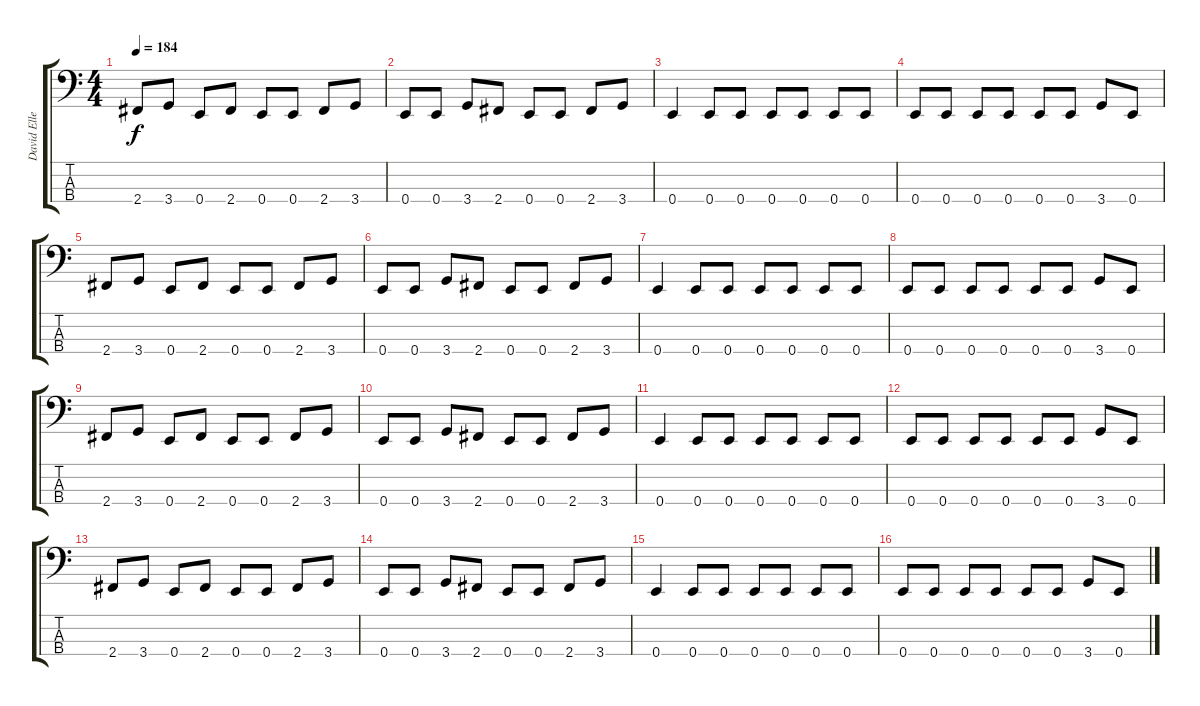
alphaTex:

\track ("David Ellefson" "David Elle") {instrument electricbassfinger}
\staff {score tabs}
\tuning (G2 D2 A1 E1) {hide}
\ts (4 4)
\tempo 184
\clef f4
\ks c
2.4.8{dy f} 3.4.8 0.4.8 2.4.8 0.4.8 0.4.8 2.4.8 3.4.8 |
0.4.8 0.4.8 3.4.8 2.4.8 0.4.8 0.4.8 2.4.8 3.4.8 |
0.4.4 0.4.8 0.4.8 0.4.8 0.4.8 0.4.8 0.4.8 |
0.4.8 0.4.8 0.4.8 0.4.8 0.4.8 0.4.8 3.4.8 0.4.8 |
2.4.8 3.4.8 0.4.8 2.4.8 0.4.8 0.4.8 2.4.8 3.4.8 |
0.4.8 0.4.8 3.4.8 2.4.8 0.4.8 0.4.8 2.4.8 3.4.8 |
0.4.4 0.4.8 0.4.8 0.4.8 0.4.8 0.4.8 0.4.8 |
0.4.8 0.4.8 0.4.8 0.4.8 0.4.8 0.4.8 3.4.8 0.4.8 |
2.4.8 3.4.8 0.4.8 2.4.8 0.4.8 0.4.8 2.4.8 3.4.8 |
0.4.8 0.4.8 3.4.8 2.4.8 0.4.8 0.4.8 2.4.8 3.4.8 |
0.4.4 0.4.8 0.4.8 0.4.8 0.4.8 0.4.8 0.4.8 |
0.4.8 0.4.8 0.4.8 0.4.8 0.4.8 0.4.8 3.4.8 0.4.8 |
2.4.8 3.4.8 0.4.8 2.4.8 0.4.8 0.4.8 2.4.8 3.4.8 |
0.4.8 0.4.8 3.4.8 2.4.8 0.4.8 0.4.8 2.4.8 3.4.8 |
0.4.4 0.4.8 0.4.8 0.4.8 0.4.8 0.4.8 0.4.8 |
0.4.8 0.4.8 0.4.8 0.4.8 0.4.8 0.4.8 3.4.8 0.4.8
